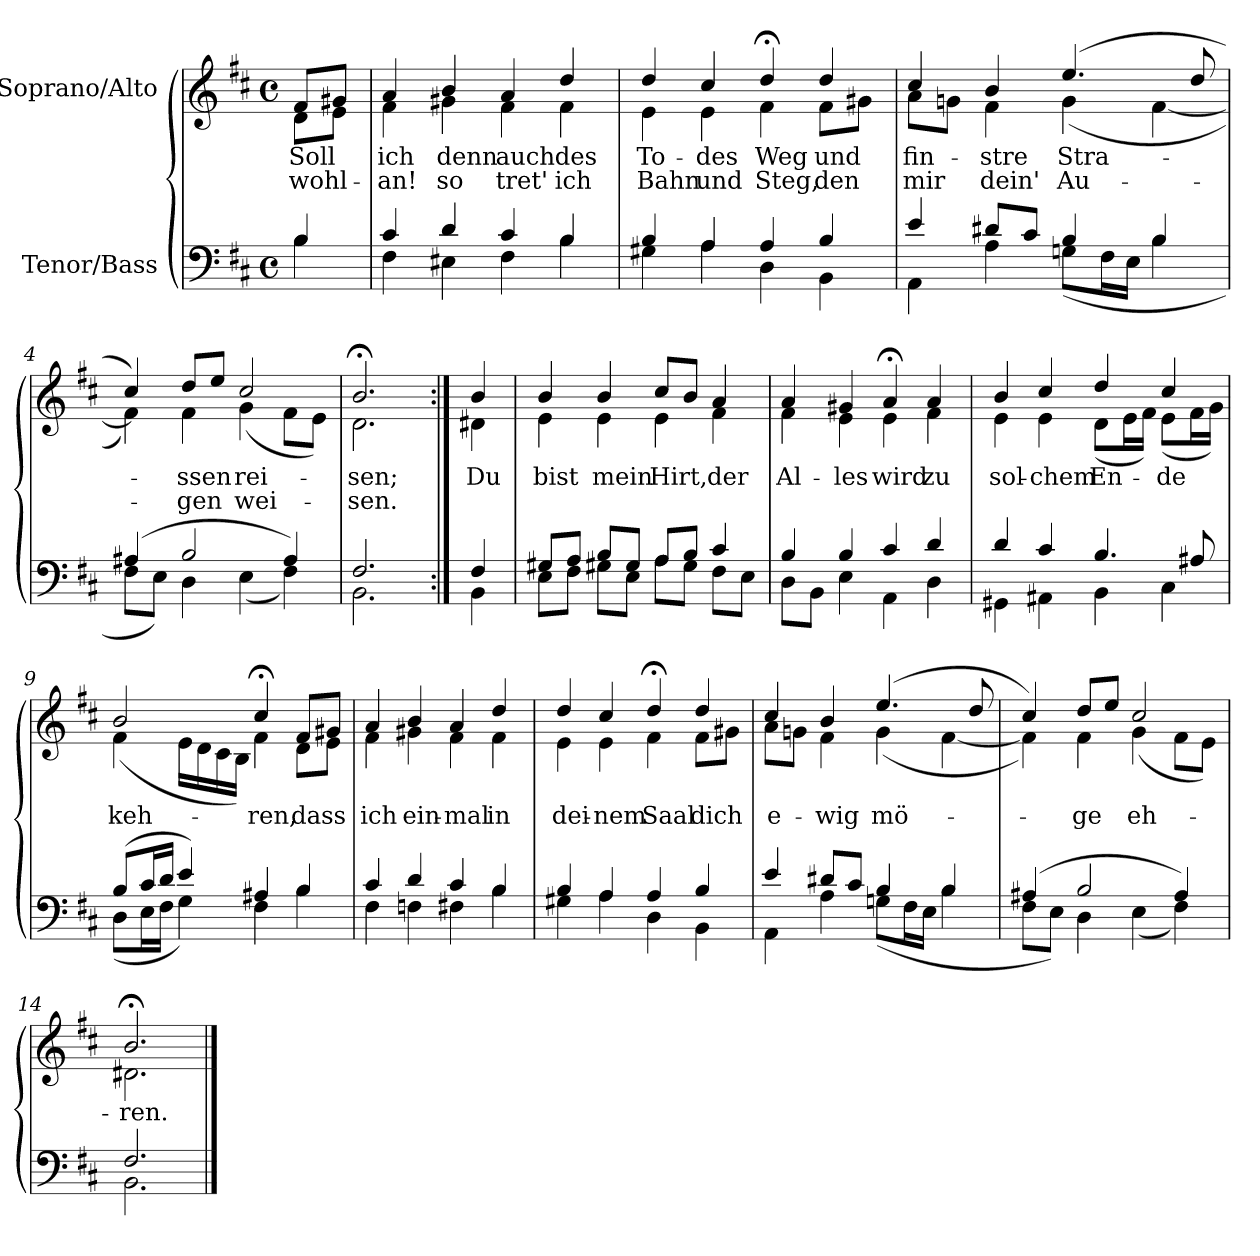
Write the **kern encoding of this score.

**kern	**kern	**text	**text
*part2	*part1	*part1	*part1
*staff2	*staff1	*staff1	*staff1
*I"Tenor/Bass	*I"Soprano/Alto	*	*
*clefF4	*clefG2	*	*
*k[f#c#]	*k[f#c#]	*	*
*M4/4	*M4/4	*	*
*met(c)	*met(c)	*	*
=	=	=	=
*^	*	*	*
!	!	!	!LO:LY:b	!LO:LY:b
*	*	*^	*	*
4B/	4B\	8f#/L	8d\L	Soll	wohl-
.	.	8g#X/J	8e\J	.	.
=1	=1	=1	=1	=1	=1
!	!	!	!	!LO:LY:b	!LO:LY:b
4c#/	4F#\	4a/	4f#\	ich	-an!
!	!	!	!	!LO:LY:b	!LO:LY:b
4d/	4E#X\	4b/	4g#X\	denn	so
!	!	!	!	!LO:LY:b	!LO:LY:b
4c#/	4F#\	4a/	4f#\	auch	tret'
!	!	!	!	!LO:LY:b	!LO:LY:b
4B/	4B\	4dd/	4f#\	des	ich
=2	=2	=2	=2	=2	=2
!	!	!	!	!LO:LY:b	!LO:LY:b
4B/	4G#X\	4dd/	4e\	To-	Bahn
!	!	!	!	!LO:LY:b	!LO:LY:b
4A/	4A\	4cc#/	4e\	-des	und
!	!	!	!	!LO:LY:b	!LO:LY:b
4A/	4D\	4dd;</	4f#\	Weg	Steg,
!	!	!	!	!LO:LY:b	!LO:LY:b
4B/	4BB\	4dd/	8f#\L	und	den
.	.	.	8g#X\J	.	.
=3	=3	=3	=3	=3	=3
!	!	!	!	!LO:LY:b	!LO:LY:b
4e/	4AA\	4cc#/	8a\L	fin-	mir
.	.	.	8gn\J	.	.
!	!	!	!	!LO:LY:b	!LO:LY:b
8d#X/L	4A\	4b/	4f#\	-stre	dein'
8c#/J	.	.	.	.	.
!	!	!	!	!LO:LY:b	!LO:LY:b
4B/	(8Gn\L	(4.ee/	(4g\	Stra-	Au-
.	16F#\L	.	.	.	.
.	16E\JJ	.	.	.	.
4B/	4B\	.	[4f#\	.	.
.	.	8dd/	.	.	.
=4	=4	=4	=4	=4	=4
(4A#X/	8F#\L	4cc#/)	4f#\])	.	.
.	8E\J)	.	.	.	.
!	!	!	!	!LO:LY:b	!LO:LY:b
2B/	4D\	8dd/L	4f#\	-ssen	-gen
.	.	8ee/J	.	.	.
!	!	!	!	!LO:LY:b	!LO:LY:b
.	(4E\	2cc#/	(4g\	rei-	wei-
4A#/)	4F#\)	.	8f#\L	.	.
.	.	.	8e\J)	.	.
=5	=5	=5	=5	=5	=5
!	!	!	!	!LO:LY:b	!LO:LY:b
2.F#/	2.BB\	2.b;</	2.d\	-sen;	-sen.
!!LO:LB:g=z	!!
=5X1:|!	=5X1:|!	=5X1:|!	=5X1:|!	=5X1:|!	=5X1:|!
!	!	!	!	!LO:LY:b	!
4F#/	4BB\	4b/	4d#X\	Du	.
=6	=6	=6	=6	=6	=6
!	!	!	!	!LO:LY:b	!
8G#X/L	8E\L	4b/	4e\	bist	.
8A/J	8F#\J	.	.	.	.
!	!	!	!	!LO:LY:b	!
8B/L	8G#X\L	4b/	4e\	mein	.
8G#/J	8E\J	.	.	.	.
!	!	!	!	!LO:LY:b	!
8A/L	8A\L	8cc#/L	4e\	Hirt,	.
8B/J	8G#\J	8b/J	.	.	.
!	!	!	!	!LO:LY:b	!
4c#/	8F#\L	4a/	4f#\	der	.
.	8E\J	.	.	.	.
=7	=7	=7	=7	=7	=7
!	!	!	!	!LO:LY:b	!
4B/	8D\L	4a/	4f#\	Al-	.
.	8BB\J	.	.	.	.
!	!	!	!	!LO:LY:b	!
4B/	4E\	4g#X/	4e\	-les	.
!	!	!	!	!LO:LY:b	!
4c#/	4AA\	4a;</	4e\	wird	.
!	!	!	!	!LO:LY:b	!
4d/	4D\	4a/	4f#\	zu	.
=8	=8	=8	=8	=8	=8
!	!	!	!	!LO:LY:b	!
4d/	4GG#X\	4b/	4e\	sol-	.
!	!	!	!	!LO:LY:b	!
4c#/	4AA#X\	4cc#/	4e\	-chem	.
!	!	!	!	!LO:LY:b	!
4.B/	4BB\	4dd/	(8d\L	En-	.
.	.	.	16e\L	.	.
.	.	.	16f#\JJ)	.	.
!	!	!	!	!LO:LY:b	!
.	4C#\	4cc#/	(8e\L	-de	.
8A#X/	.	.	16f#\L	.	.
.	.	.	16g\JJ)	.	.
=9	=9	=9	=9	=9	=9
!	!	!	!	!LO:LY:b	!
(8B/L	(8D\L	2b/	(4f#\	keh-	.
16c#/L	16E\L	.	.	.	.
16d/JJ	16F#\JJ	.	.	.	.
4e/)	4G\)	.	16e\LL	.	.
.	.	.	16d\	.	.
.	.	.	16c#\	.	.
.	.	.	16B\JJ)	.	.
!	!	!	!	!LO:LY:b	!
4A#X/	4F#\	4cc#;</	4f#\	-ren,	.
!	!	!	!	!LO:LY:b	!
4B/	4B\	8f#/L	8d\L	dass	.
.	.	8g#X/J	8e\J	.	.
!!LO:LB:g=z	!!
=10	=10	=10	=10	=10	=10
!	!	!	!	!LO:LY:b	!
4c#/	4F#\	4a/	4f#\	ich	.
!	!	!	!	!LO:LY:b	!
4d/	4Fn\	4b/	4g#X\	ein-	.
!	!	!	!	!LO:LY:b	!
4c#/	4F#X\	4a/	4f#\	-mal	.
!	!	!	!	!LO:LY:b	!
4B/	4B\	4dd/	4f#\	in	.
=11	=11	=11	=11	=11	=11
!	!	!	!	!LO:LY:b	!
4B/	4G#X\	4dd/	4e\	dei-	.
!	!	!	!	!LO:LY:b	!
4A/	4A\	4cc#/	4e\	-nem	.
!	!	!	!	!LO:LY:b	!
4A/	4D\	4dd;</	4f#\	Saal	.
!	!	!	!	!LO:LY:b	!
4B/	4BB\	4dd/	8f#\L	dich	.
.	.	.	8g#X\J	.	.
=12	=12	=12	=12	=12	=12
!	!	!	!	!LO:LY:b	!
4e/	4AA\	4cc#/	8a\L	e-	.
.	.	.	8gn\J	.	.
!	!	!	!	!LO:LY:b	!
8d#X/L	4A\	4b/	4f#\	-wig	.
8c#/J	.	.	.	.	.
!	!	!	!	!LO:LY:b	!
4B/	(8Gn\L	(4.ee/	(4g\	mö-	.
.	16F#\L	.	.	.	.
.	16E\JJ	.	.	.	.
4B/	4B\	.	[4f#\	.	.
.	.	8dd/	.	.	.
=13	=13	=13	=13	=13	=13
(4A#X/	8F#\L	4cc#/)	4f#\])	.	.
.	8E\J)	.	.	.	.
!	!	!	!	!LO:LY:b	!
2B/	4D\	8dd/L	4f#\	-ge	.
.	.	8ee/J	.	.	.
!	!	!	!	!LO:LY:b	!
.	(4E\	2cc#/	(4g\	eh-	.
4A#/)	4F#\)	.	8f#\L	.	.
.	.	.	8e\J)	.	.
=14	=14	=14	=14	=14	=14
!	!	!	!	!LO:LY:b	!
2.F#/	2.BB\	2.b;</	2.d#X\	-ren.	.
*v	*v	*	*	*	*
*	*v	*v	*	*
==	==	==	==
*-	*-	*-	*-
